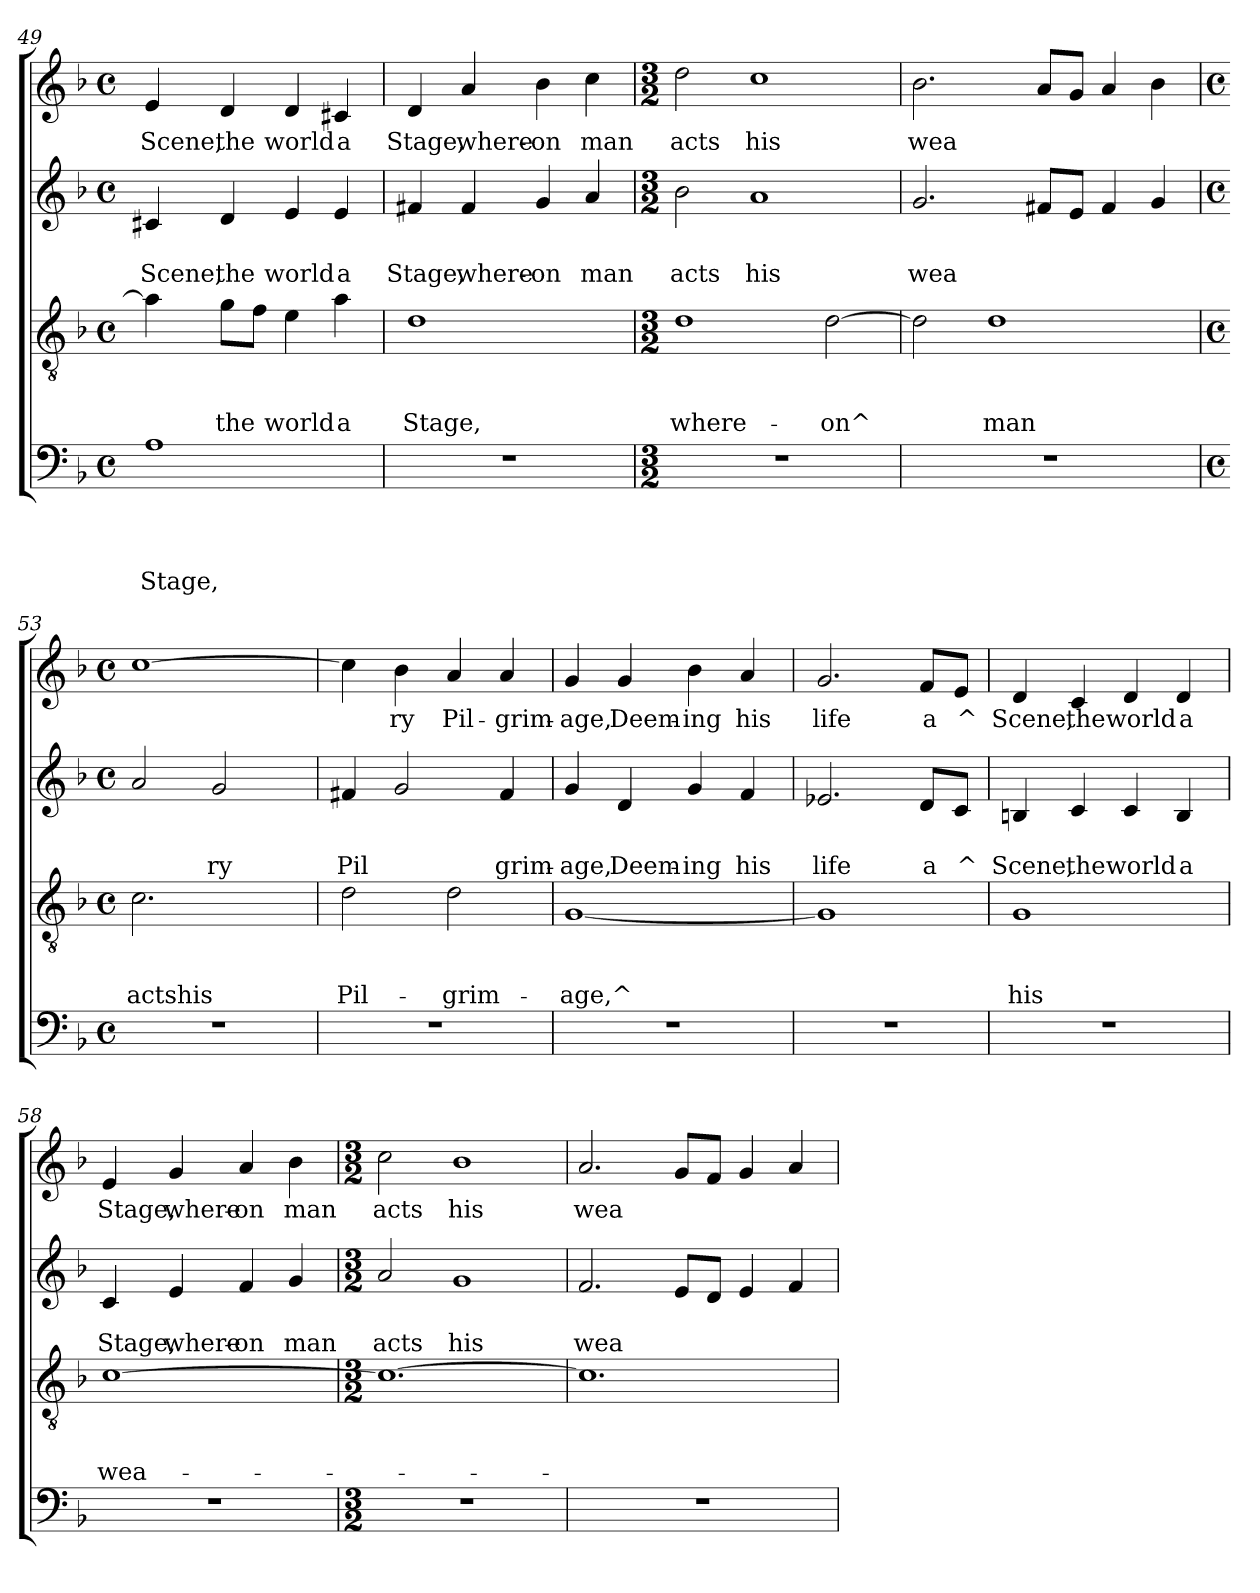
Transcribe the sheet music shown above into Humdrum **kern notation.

**kern	**text	**text	**text	**text	**kern	**text	**text	**text	**kern	**text	**text	**kern	**text
*part4	*part4	*part4	*part4	*part4	*part3	*part3	*part3	*part3	*part2	*part2	*part2	*part1	*part1
*staff4	*staff4	*staff4	*staff4	*staff4	*staff3	*staff3	*staff3	*staff3	*staff2	*staff2	*staff2	*staff1	*staff1
*clefF4	*	*	*	*	*clefGv2	*	*	*	*clefG2	*	*	*clefG2	*
*k[b-]	*	*	*	*	*k[b-]	*	*	*	*k[b-]	*	*	*k[b-]	*
*F:	*	*	*	*	*F:	*	*	*	*F:	*	*	*F:	*
*M4/4	*	*	*	*	*M4/4	*	*	*	*M4/4	*	*	*M4/4	*
*met(c)	*	*	*	*	*met(c)	*	*	*	*met(c)	*	*	*met(c)	*
=49	=49	=49	=49	=49	=49	=49	=49	=49	=49	=49	=49	=49	=49
!	!	!	!	!LO:LY:b	!	!	!	!	!	!	!LO:LY:b	!	!LO:LY:b
1A	.	.	.	Stage,	4a\]	.	.	.	4c#X/	.	Scene,	4e/	Scene,
!	!	!	!	!	!	!	!	!LO:LY:b	!	!	!LO:LY:b	!	!LO:LY:b
.	.	.	.	.	8g\L	.	.	the	4d/	.	the	4d/	the
.	.	.	.	.	8f\J	.	.	.	.	.	.	.	.
!	!	!	!	!	!	!	!	!LO:LY:b	!	!	!LO:LY:b	!	!LO:LY:b
.	.	.	.	.	4e\	.	.	world	4e/	.	world	4d/	world
!	!	!	!	!	!	!	!	!LO:LY:b	!	!	!LO:LY:b	!	!LO:LY:b
.	.	.	.	.	4a\	.	.	a	4e/	.	a	4c#X/	a
=50	=50	=50	=50	=50	=50	=50	=50	=50	=50	=50	=50	=50	=50
!	!	!	!	!	!	!	!	!LO:LY:b	!	!	!LO:LY:b	!	!LO:LY:b
1r	.	.	.	.	1d	.	.	Stage,	4f#X/	.	Stage,	4d/	Stage,
!	!	!	!	!	!	!	!	!	!	!	!LO:LY:b	!	!LO:LY:b
.	.	.	.	.	.	.	.	.	4f#/	.	where-	4a/	where-
!	!	!	!	!	!	!	!	!	!	!	!LO:LY:b	!	!LO:LY:b
.	.	.	.	.	.	.	.	.	4g/	.	-on	4b-\	-on
!	!	!	!	!	!	!	!	!	!	!	!LO:LY:b	!	!LO:LY:b
.	.	.	.	.	.	.	.	.	4a/	.	man	4cc\	man
=51	=51	=51	=51	=51	=51	=51	=51	=51	=51	=51	=51	=51	=51
*M3/2	*	*	*	*	*M3/2	*	*	*	*M3/2	*	*	*M3/2	*
!	!	!	!	!	!	!	!	!LO:LY:b	!	!	!LO:LY:b	!	!LO:LY:b
1.r	.	.	.	.	1d	.	.	where-	2b-\	.	acts	2dd\	acts
!	!	!	!	!	!	!	!	!	!	!	!LO:LY:b	!	!LO:LY:b
.	.	.	.	.	.	.	.	.	1a	.	his	1cc	his
!	!	!	!	!	!	!	!	!LO:LY:b	!	!	!	!	!
.	.	.	.	.	[>2d\	.	.	-on^	.	.	.	.	.
!!LO:LB:g=z
=52	=52	=52	=52	=52	=52	=52	=52	=52	=52	=52	=52	=52	=52
!	!	!	!	!	!	!	!	!	!	!	!LO:LY:b	!	!LO:LY:b
1.r	.	.	.	.	2d\]	.	.	.	2.g/	.	wea	2.b-\	wea
!	!	!	!	!	!	!	!	!LO:LY:b	!	!	!	!	!
.	.	.	.	.	1d	.	.	man	.	.	.	.	.
.	.	.	.	.	.	.	.	.	8f#X/L	.	.	8a/L	.
.	.	.	.	.	.	.	.	.	8e/J	.	.	8g/J	.
.	.	.	.	.	.	.	.	.	4f#/	.	.	4a/	.
.	.	.	.	.	.	.	.	.	4g/	.	.	4b-\	.
!!LO:LB:g=z
=53	=53	=53	=53	=53	=53	=53	=53	=53	=53	=53	=53	=53	=53
*M4/4	*	*	*	*	*M4/4	*	*	*	*M4/4	*	*	*M4/4	*
*met(c)	*	*	*	*	*met(c)	*	*	*	*met(c)	*	*	*met(c)	*
!	!	!	!	!	!	!	!	!LO:LY:b	!	!	!	!	!
1r	.	.	.	.	2.c\	.	.	actshis	2a/	.	.	[>1cc	.
!	!	!	!	!	!	!	!	!	!	!	!LO:LY:b	!	!
.	.	.	.	.	.	.	.	.	2g/	.	ry	.	.
.	.	.	.	.	4ryy	.	.	.	.	.	.	.	.
=54	=54	=54	=54	=54	=54	=54	=54	=54	=54	=54	=54	=54	=54
!	!	!	!	!	!	!	!	!LO:LY:b	!	!	!LO:LY:b	!	!
1r	.	.	.	.	2d\	.	.	Pil-	4f#X/	.	Pil	4cc\]	.
!	!	!	!	!	!	!	!	!	!	!	!	!	!LO:LY:b
.	.	.	.	.	.	.	.	.	2g/	.	.	4b-\	ry
!	!	!	!	!	!	!	!	!LO:LY:b	!	!	!	!	!LO:LY:b
.	.	.	.	.	2d\	.	.	-grim-	.	.	.	4a/	Pil-
!	!	!	!	!	!	!	!	!	!	!	!LO:LY:b	!	!LO:LY:b
.	.	.	.	.	.	.	.	.	4f#/	.	grim-	4a/	-grim-
=55	=55	=55	=55	=55	=55	=55	=55	=55	=55	=55	=55	=55	=55
!	!	!	!	!	!	!	!	!LO:LY:b	!	!	!LO:LY:b	!	!LO:LY:b
1r	.	.	.	.	[<1G	.	.	-age,^	4g/	.	-age,	4g/	-age,
!	!	!	!	!	!	!	!	!	!	!	!LO:LY:b	!	!LO:LY:b
.	.	.	.	.	.	.	.	.	4d/	.	Deem-	4g/	Deem-
!	!	!	!	!	!	!	!	!	!	!	!LO:LY:b	!	!LO:LY:b
.	.	.	.	.	.	.	.	.	4g/	.	-ing	4b-\	-ing
!	!	!	!	!	!	!	!	!	!	!	!LO:LY:b	!	!LO:LY:b
.	.	.	.	.	.	.	.	.	4f/	.	his	4a/	his
=56	=56	=56	=56	=56	=56	=56	=56	=56	=56	=56	=56	=56	=56
!	!	!	!	!	!	!	!	!	!	!	!LO:LY:b	!	!LO:LY:b
1r	.	.	.	.	1G]	.	.	.	2.e-X/	.	life	2.g/	life
!	!	!	!	!	!	!	!	!	!	!	!LO:LY:b	!	!LO:LY:b
.	.	.	.	.	.	.	.	.	8d/L	.	a	8f/L	a
!	!	!	!	!	!	!	!	!	!	!	!LO:LY:b	!	!LO:LY:b
.	.	.	.	.	.	.	.	.	8c/J	.	^	8e/J	^
=57	=57	=57	=57	=57	=57	=57	=57	=57	=57	=57	=57	=57	=57
!	!	!	!	!	!	!	!	!LO:LY:b	!	!	!LO:LY:b	!	!LO:LY:b
1r	.	.	.	.	1G	.	.	his	4Bn/	.	Scene,	4d/	Scene,
!	!	!	!	!	!	!	!	!	!	!	!LO:LY:b	!	!LO:LY:b
.	.	.	.	.	.	.	.	.	4c/	.	the	4c/	the
!	!	!	!	!	!	!	!	!	!	!	!LO:LY:b	!	!LO:LY:b
.	.	.	.	.	.	.	.	.	4c/	.	world	4d/	world
!	!	!	!	!	!	!	!	!	!	!	!LO:LY:b	!	!LO:LY:b
.	.	.	.	.	.	.	.	.	4B/	.	a	4d/	a
!!LO:LB:g=z
=58	=58	=58	=58	=58	=58	=58	=58	=58	=58	=58	=58	=58	=58
!	!	!	!	!	!	!	!	!LO:LY:b	!	!	!LO:LY:b	!	!LO:LY:b
1r	.	.	.	.	[>1c	.	.	wea-	4c/	.	Stage,	4e/	Stage,
!	!	!	!	!	!	!	!	!	!	!	!LO:LY:b	!	!LO:LY:b
.	.	.	.	.	.	.	.	.	4e/	.	where-	4g/	where-
!	!	!	!	!	!	!	!	!	!	!	!LO:LY:b	!	!LO:LY:b
.	.	.	.	.	.	.	.	.	4f/	.	-on	4a/	-on
!	!	!	!	!	!	!	!	!	!	!	!LO:LY:b	!	!LO:LY:b
.	.	.	.	.	.	.	.	.	4g/	.	man	4b-\	man
!!LO:PB:g=z
=59	=59	=59	=59	=59	=59	=59	=59	=59	=59	=59	=59	=59	=59
*M3/2	*	*	*	*	*M3/2	*	*	*	*M3/2	*	*	*M3/2	*
!	!	!	!	!	!	!	!	!	!	!	!LO:LY:b	!	!LO:LY:b
1.r	.	.	.	.	1.c_	.	.	.	2a/	.	acts	2cc\	acts
!	!	!	!	!	!	!	!	!	!	!	!LO:LY:b	!	!LO:LY:b
.	.	.	.	.	.	.	.	.	1g	.	his	1b-	his
=60	=60	=60	=60	=60	=60	=60	=60	=60	=60	=60	=60	=60	=60
!	!	!	!	!	!	!	!	!	!	!	!LO:LY:b	!	!LO:LY:b
1.r	.	.	.	.	1.c]	.	.	.	2.f/	.	wea	2.a/	wea
.	.	.	.	.	.	.	.	.	8e/L	.	.	8g/L	.
.	.	.	.	.	.	.	.	.	8d/J	.	.	8f/J	.
.	.	.	.	.	.	.	.	.	4e/	.	.	4g/	.
.	.	.	.	.	.	.	.	.	4f/	.	.	4a/	.
=	=	=	=	=	=	=	=	=	=	=	=	=	=
*-	*-	*-	*-	*-	*-	*-	*-	*-	*-	*-	*-	*-	*-
